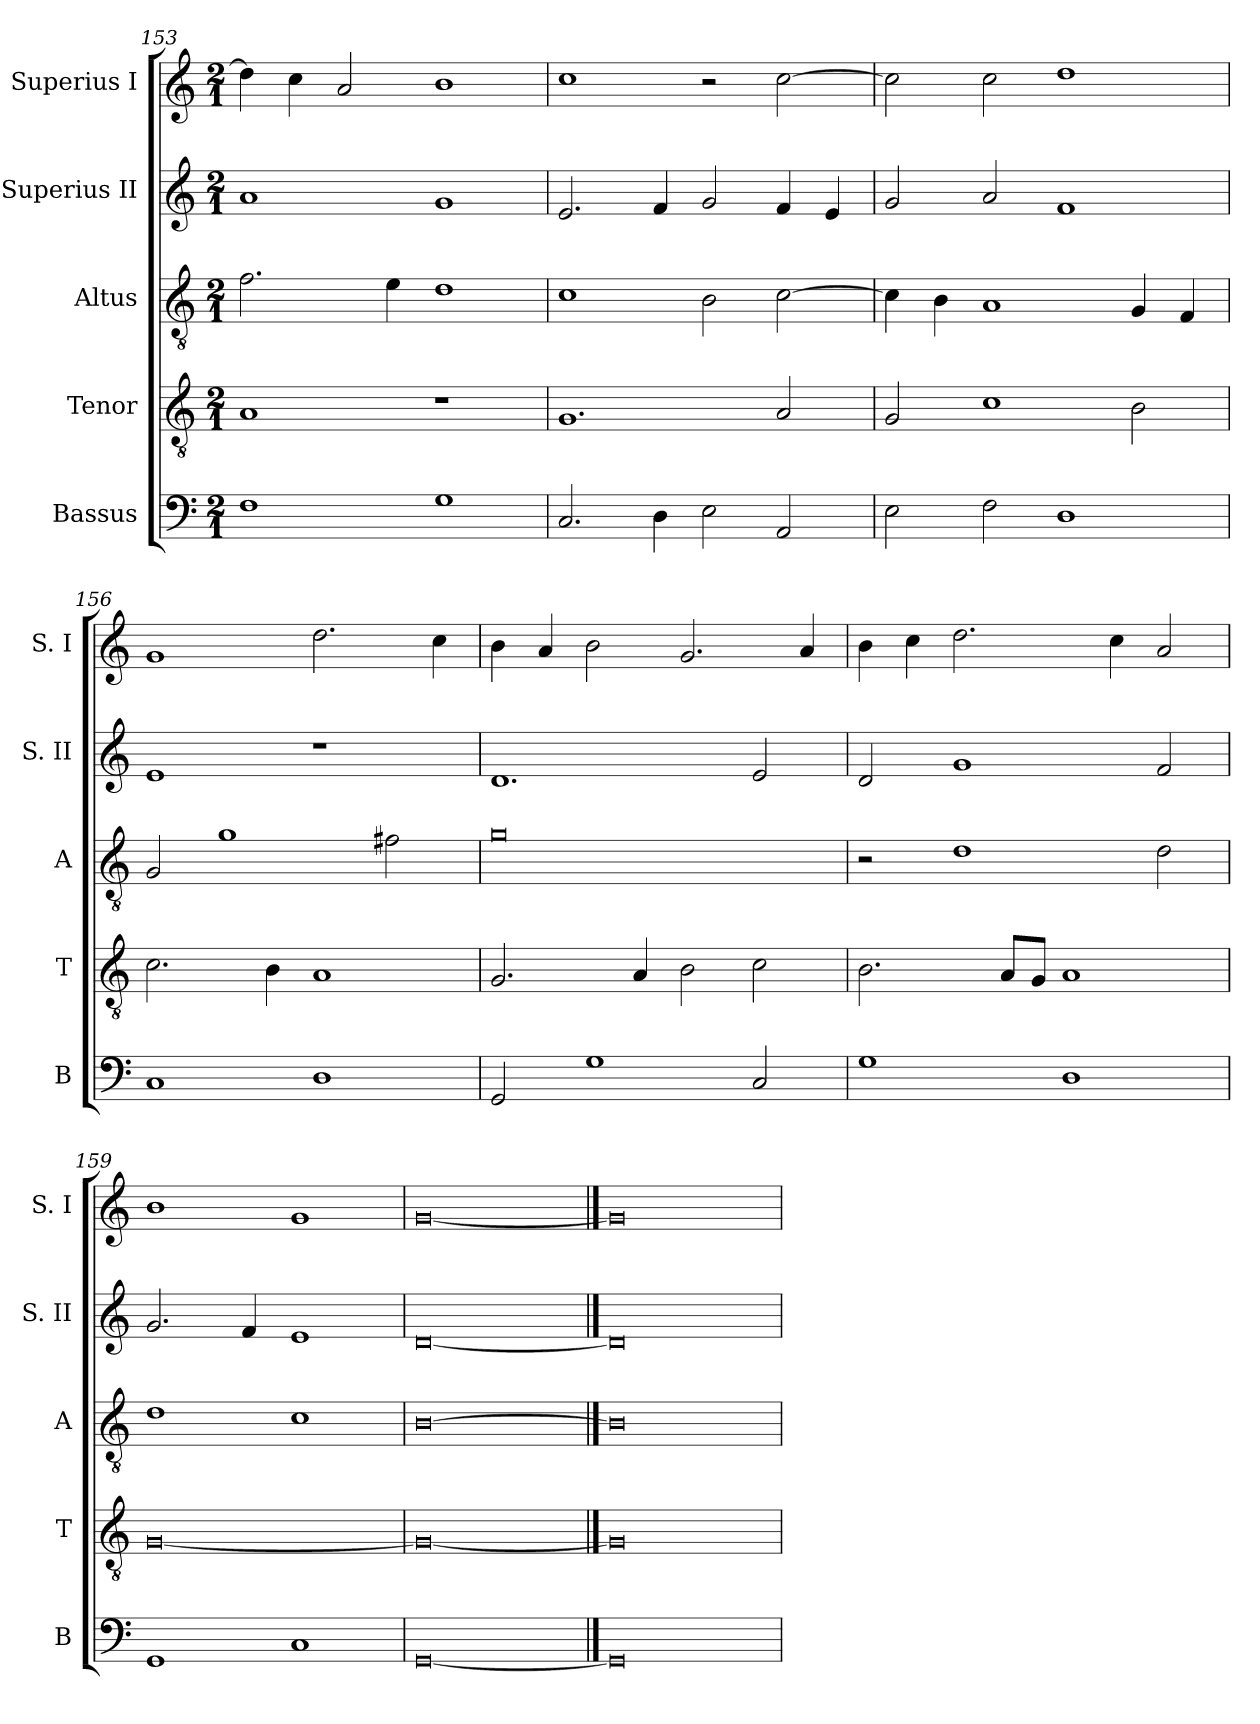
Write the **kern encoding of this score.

**kern	**kern	**kern	**kern	**kern
*part5	*part4	*part3	*part2	*part1
*staff5	*staff4	*staff3	*staff2	*staff1
*I"Bassus	*I"Tenor	*I"Altus	*I"Superius II	*I"Superius I
*I'B	*I'T	*I'A	*I'S. II	*I'S. I
*clefF4	*clefGv2	*clefGv2	*clefG2	*clefG2
*k[]	*k[]	*k[]	*k[]	*k[]
*C:	*C:	*C:	*C:	*C:
*M2/1	*M2/1	*M2/1	*M2/1	*M2/1
=153	=153	=153	=153	=153
1F	1A	2.f	1a	4dd]
.	.	.	.	4cc
.	.	.	.	2a
.	.	4e	.	.
1G	1r	1d	1g	1b
=154	=154	=154	=154	=154
2.C	1.G	1c	2.e	1cc
4D	.	.	4f	.
2E	.	2B	2g	2r
2AA	2A	[2c	4f	[2cc
.	.	.	4e	.
=155	=155	=155	=155	=155
2E	2G	4c]	2g	2cc]
.	.	4B	.	.
2F	1c	1A	2a	2cc
1D	.	.	1f	1dd
.	2B	4G	.	.
.	.	4F	.	.
=156	=156	=156	=156	=156
1C	2.c	2G	1e	1g
.	.	1g	.	.
.	4B	.	.	.
1D	1A	.	1r	2.dd
.	.	2f#X	.	.
.	.	.	.	4cc
=157	=157	=157	=157	=157
2GG	2.G	0g	1.d	4b
.	.	.	.	4a
1G	.	.	.	2b
.	4A	.	.	.
.	2B	.	.	2.g
2C	2c	.	2e	.
.	.	.	.	4a
=158	=158	=158	=158	=158
1G	2.B	2r	2d	4b
.	.	.	.	4cc
.	.	1d	1g	2.dd
.	8AL	.	.	.
.	8GJ	.	.	.
1D	1A	.	.	.
.	.	.	.	4cc
.	.	2d	2f	2a
=159	=159	=159	=159	=159
1GG	[0G	1d	2.g	1b
.	.	.	4f	.
1C	.	1c	1e	1g
=160	=160	=160	=160	=160
[0GG	0G_	[0B	[0d	[0g
==161	==161	==161	==161	==161
0GG]	0G]	0B]	0d]	0g]
=	=	=	=	=
*-	*-	*-	*-	*-
